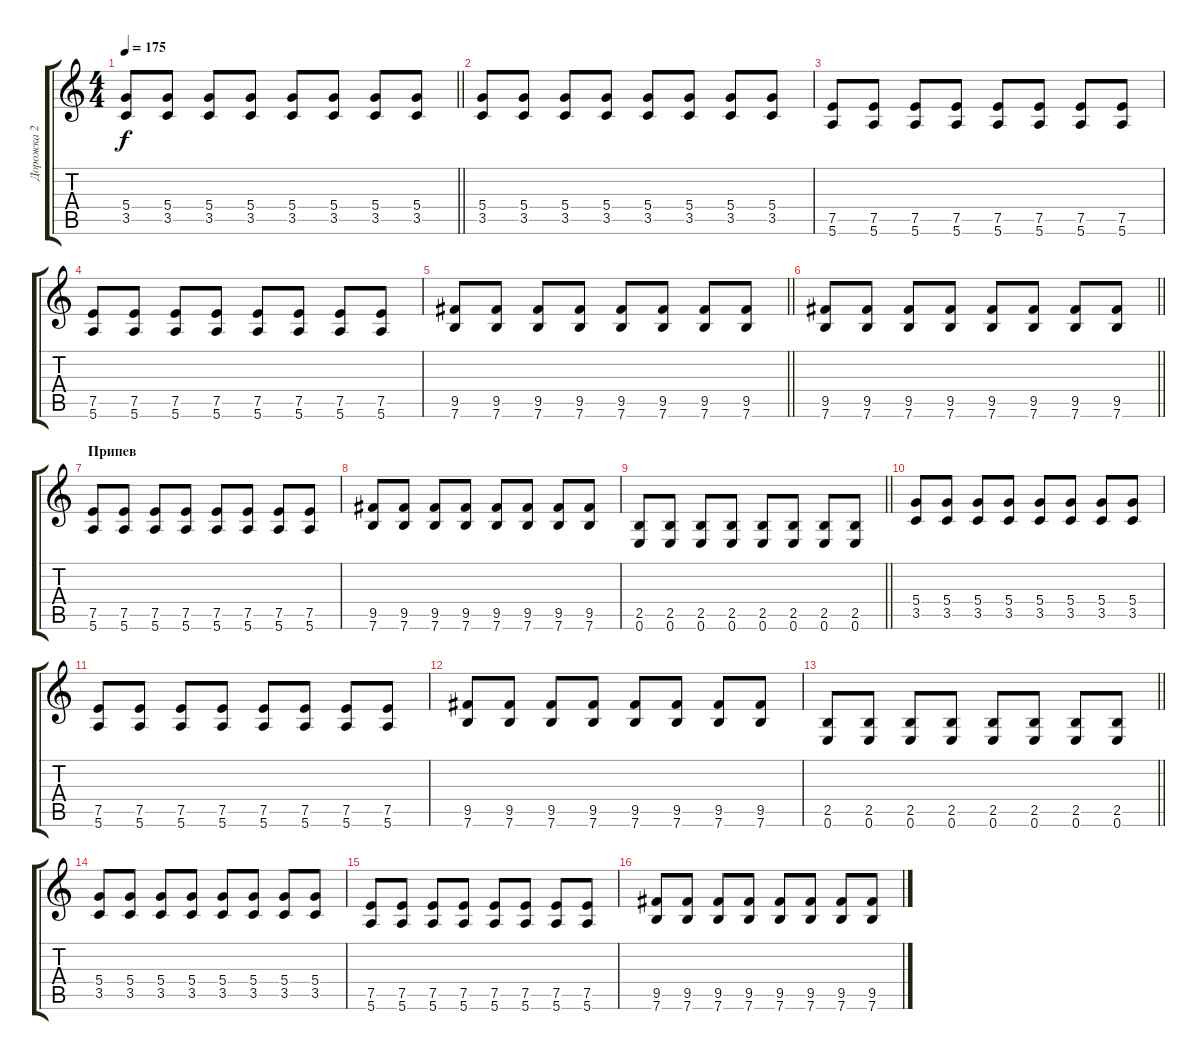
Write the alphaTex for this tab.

\track ("Дорожка 2" "Дорожка 2") {instrument distortionguitar}
\staff {score tabs}
\tuning (E4 B3 G3 D3 A2 E2) {hide}
\ts (4 4)
\tempo 175
\clef g2
\barLineRight lightlight
\ks c
(5.4 3.5).8{dy f} (5.4 3.5).8 (5.4 3.5).8 (5.4 3.5).8 (5.4 3.5).8 (5.4 3.5).8 (5.4 3.5).8 (5.4 3.5).8 |
(5.4 3.5).8 (5.4 3.5).8 (5.4 3.5).8 (5.4 3.5).8 (5.4 3.5).8 (5.4 3.5).8 (5.4 3.5).8 (5.4 3.5).8 |
(7.5 5.6).8 (7.5 5.6).8 (7.5 5.6).8 (7.5 5.6).8 (7.5 5.6).8 (7.5 5.6).8 (7.5 5.6).8 (7.5 5.6).8 |
(7.5 5.6).8 (7.5 5.6).8 (7.5 5.6).8 (7.5 5.6).8 (7.5 5.6).8 (7.5 5.6).8 (7.5 5.6).8 (7.5 5.6).8 |
\barLineRight lightlight
(9.5 7.6).8 (9.5 7.6).8 (9.5 7.6).8 (9.5 7.6).8 (9.5 7.6).8 (9.5 7.6).8 (9.5 7.6).8 (9.5 7.6).8 |
\barLineRight lightlight
(9.5 7.6).8 (9.5 7.6).8 (9.5 7.6).8 (9.5 7.6).8 (9.5 7.6).8 (9.5 7.6).8 (9.5 7.6).8 (9.5 7.6).8 |
\section ("" "Припев")
(7.5 5.6).8 (7.5 5.6).8 (7.5 5.6).8 (7.5 5.6).8 (7.5 5.6).8 (7.5 5.6).8 (7.5 5.6).8 (7.5 5.6).8 |
(9.5 7.6).8 (9.5 7.6).8 (9.5 7.6).8 (9.5 7.6).8 (9.5 7.6).8 (9.5 7.6).8 (9.5 7.6).8 (9.5 7.6).8 |
\barLineRight lightlight
(2.5 0.6).8 (2.5 0.6).8 (2.5 0.6).8 (2.5 0.6).8 (2.5 0.6).8 (2.5 0.6).8 (2.5 0.6).8 (2.5 0.6).8 |
(5.4 3.5).8 (5.4 3.5).8 (5.4 3.5).8 (5.4 3.5).8 (5.4 3.5).8 (5.4 3.5).8 (5.4 3.5).8 (5.4 3.5).8 |
(7.5 5.6).8 (7.5 5.6).8 (7.5 5.6).8 (7.5 5.6).8 (7.5 5.6).8 (7.5 5.6).8 (7.5 5.6).8 (7.5 5.6).8 |
(9.5 7.6).8 (9.5 7.6).8 (9.5 7.6).8 (9.5 7.6).8 (9.5 7.6).8 (9.5 7.6).8 (9.5 7.6).8 (9.5 7.6).8 |
\barLineRight lightlight
(2.5 0.6).8 (2.5 0.6).8 (2.5 0.6).8 (2.5 0.6).8 (2.5 0.6).8 (2.5 0.6).8 (2.5 0.6).8 (2.5 0.6).8 |
(5.4 3.5).8 (5.4 3.5).8 (5.4 3.5).8 (5.4 3.5).8 (5.4 3.5).8 (5.4 3.5).8 (5.4 3.5).8 (5.4 3.5).8 |
(7.5 5.6).8 (7.5 5.6).8 (7.5 5.6).8 (7.5 5.6).8 (7.5 5.6).8 (7.5 5.6).8 (7.5 5.6).8 (7.5 5.6).8 |
(9.5 7.6).8 (9.5 7.6).8 (9.5 7.6).8 (9.5 7.6).8 (9.5 7.6).8 (9.5 7.6).8 (9.5 7.6).8 (9.5 7.6).8
